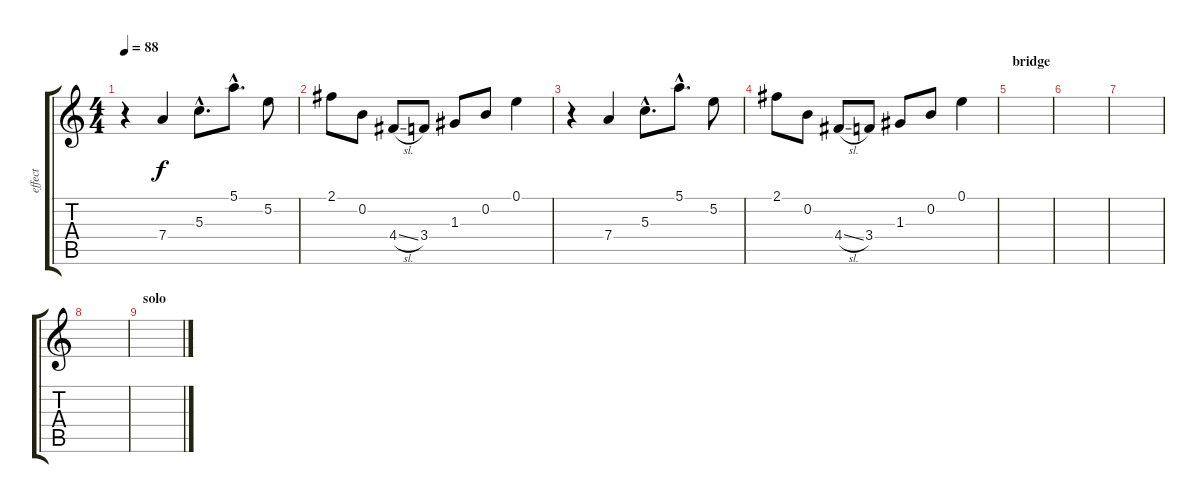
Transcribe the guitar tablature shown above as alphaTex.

\track ("effect" "effect") {instrument guitarharmonics}
\staff {score tabs}
\tuning (E4 B3 G3 D3 A2 E2) {hide}
\ts (4 4)
\tempo 88
\clef g2
\ks c
r.4{dy f} 7.4.4 5.3{hac}.8{d} 5.1{hac}.8{d} 5.2.8 |
2.1.8 0.2.8 4.4{sl}.8 3.4.8 1.3.8 0.2.8 0.1.4 |
r.4 7.4.4 5.3{hac}.8{d} 5.1{hac}.8{d} 5.2.8 |
2.1.8 0.2.8 4.4{sl}.8 3.4.8 1.3.8 0.2.8 0.1.4 |
\section ("" "bridge")
|
|
|
|
\section ("" "solo")
